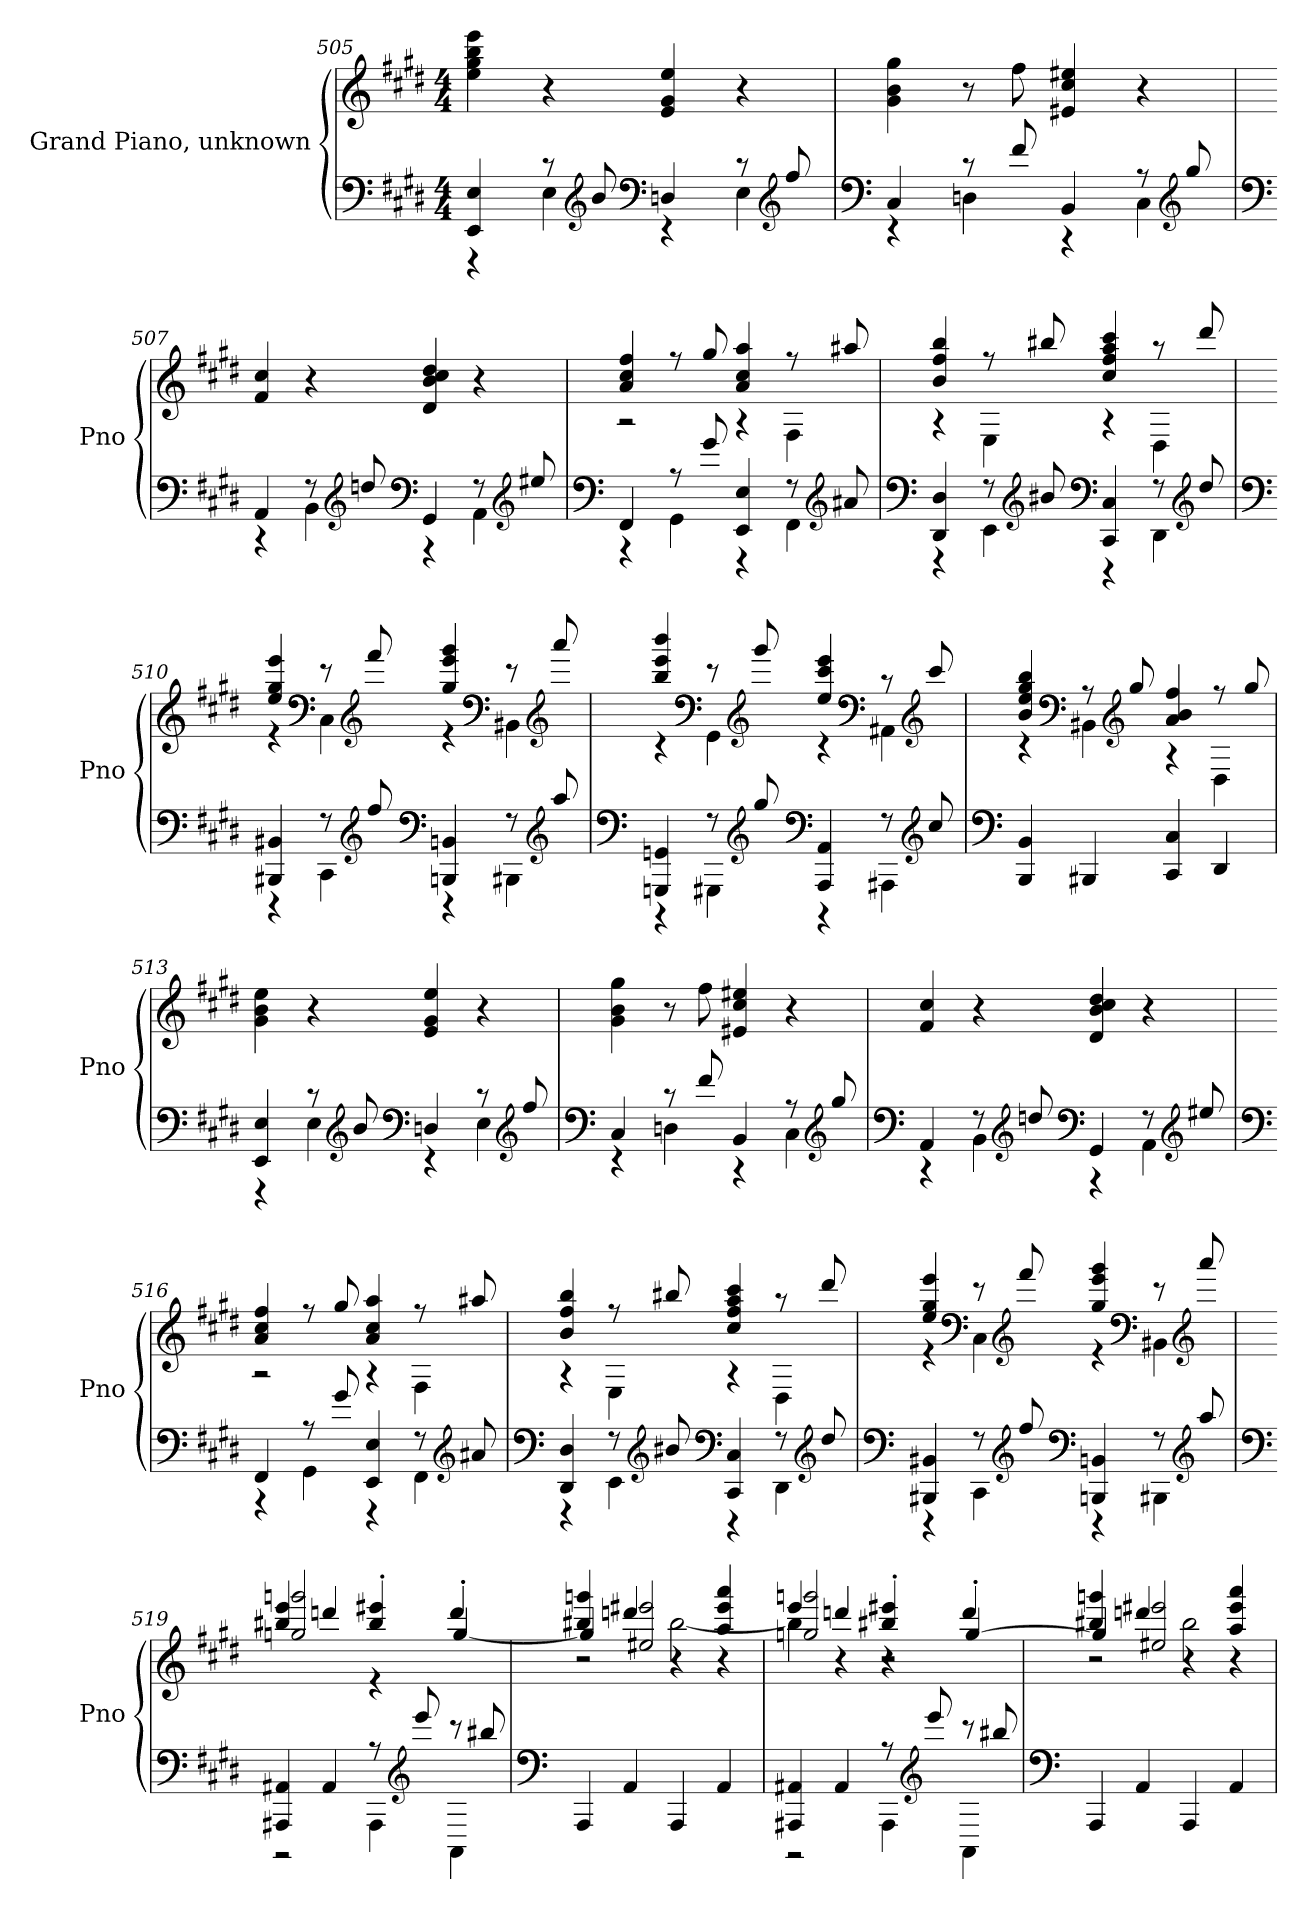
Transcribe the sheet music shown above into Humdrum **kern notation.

**kern	**kern
*part1	*part1
*staff2	*staff1
*I"Grand Piano, unknown	*
*I'Pno	*
!!LO:LB:g=z
*clefF4	*clefG2
*k[f#c#g#d#]	*k[f#c#g#d#]
*M4/4	*M4/4
=505	=505
*^	*
4EE/ 4E/	4r	4ee\ 4gg#\ 4bb\ 4eee\
8r	4E\	4r
*clefG2	*	*
8b/	.	.
*clefF4	*	*
4Dn/	4r	4e/ 4g#/ 4ee/
8r	4E\	4r
*clefG2	*	*
8ff#/	.	.
=506	=506	=506
*clefF4	*	*
4C#/	4r	4g#\ 4b\ 4gg#\
8r	4Dn\	8r
8f#/	.	8ff#\
4BB/	4r	4e#X/ 4cc#/ 4ee#X/
8r	4C#\	4r
*clefG2	*	*
8gg#/	.	.
=507	=507	=507
*clefF4	*	*
4AA/	4r	4f#/ 4cc#/
8r	4BB\	4r
*clefG2	*	*
8ddn/	.	.
*clefF4	*	*
4GG#/	4r	4d#/ 4b/ 4cc#/ 4dd#/
8r	4AA\	4r
*clefG2	*	*
8ee#X/	.	.
!!LO:LB:g=z
=508	=508	=508
*clefF4	*	*
*	*	*^
4FF#/	4r	4a/ 4cc#/ 4ff#/	2r
8r	4GG#\	8r	.
8g#/	.	8gg#/	.
4EE/ 4E/	4r	4a/ 4cc#/ 4aa/	4r
8r	4FF#\	8r	4F#\
*clefG2	*	*	*
8a#X/	.	8aa#X/	.
=509	=509	=509	=509
*clefF4	*	*	*
4DD#/ 4D#/	4r	4b/ 4ff#/ 4bb/	4r
8r	4EE\	8r	4E\
*clefG2	*	*	*
8b#X/	.	8bb#X/	.
*clefF4	*	*	*
4CC#/ 4C#/	4r	4cc#/ 4ff#/ 4aa/ 4ccc#/	4r
8r	4DD#\	8r	4D#\
*clefG2	*	*	*
8dd#/	.	8ddd#/	.
!!LO:LB:g=z	!!
=510	=510	=510	=510
*clefF4	*	*	*
4BBB#X/ 4BB#X/	4r	4ee/ 4gg#/ 4eee/	4r
*	*	*clefF4	*
8r	4CC#\	8r	4C#\
*clefG2	*	*clefG2	*
8ff#/	.	8fff#/	.
*clefF4	*	*	*
4BBBn/ 4BBn/	4r	4gg#/ 4eee/ 4ggg#/	4r
*	*	*clefF4	*
8r	4BBB#X\	8r	4BB#X\
*clefG2	*	*clefG2	*
8aa/	.	8aaa/	.
=511	=511	=511	=511
*clefF4	*	*	*
4GGGn/ 4GGn/	4r	4bb/ 4eee/ 4bbb/	4r
*	*	*clefF4	*
8r	4GGG#X\	8r	4GG#\
*clefG2	*	*clefG2	*
8gg#/	.	8ggg#/	.
*clefF4	*	*	*
4AAA/ 4AA/	4r	4ee/ 4ccc#/ 4eee/	4r
*	*	*clefF4	*
8r	4AAA#X\	8r	4AA#X\
*clefG2	*	*clefG2	*
8cc#/	.	8ccc#/	.
*v	*v	*	*
!!LO:PB:g=z	!!
=512	=512	=512
*clefF4	*	*
4BBB/ 4BB/	4b/ 4ee/ 4gg#/ 4bb/	4r
*	*clefF4	*
4BBB#X/	8r	4BB#X\
*	*clefG2	*
.	8gg#/	.
4CC#/ 4C#/	4a/ 4b/ 4ff#/	4r
4DD#/	8r	4D#\
.	8gg#/	.
*	*v	*v
=513	=513
*^	*
4EE/ 4E/	4r	4g#\ 4b\ 4ee\
8r	4E\	4r
*clefG2	*	*
8b/	.	.
*clefF4	*	*
4Dn/	4r	4e/ 4g#/ 4ee/
8r	4E\	4r
*clefG2	*	*
8ff#/	.	.
=514	=514	=514
*clefF4	*	*
4C#/	4r	4g#\ 4b\ 4gg#\
8r	4Dn\	8r
8f#/	.	8ff#\
4BB/	4r	4e#X/ 4cc#/ 4ee#X/
8r	4C#\	4r
*clefG2	*	*
8gg#/	.	.
!!LO:LB:g=z
=515	=515	=515
*clefF4	*	*
4AA/	4r	4f#/ 4cc#/
8r	4BB\	4r
*clefG2	*	*
8ddn/	.	.
*clefF4	*	*
4GG#/	4r	4d#/ 4b/ 4cc#/ 4dd#/
8r	4AA\	4r
*clefG2	*	*
8ee#X/	.	.
=516	=516	=516
*clefF4	*	*
*	*	*^
4FF#/	4r	4a/ 4cc#/ 4ff#/	2r
8r	4GG#\	8r	.
8g#/	.	8gg#/	.
4EE/ 4E/	4r	4a/ 4cc#/ 4aa/	4r
8r	4FF#\	8r	4F#\
*clefG2	*	*	*
8a#X/	.	8aa#X/	.
=517	=517	=517	=517
*clefF4	*	*	*
4DD#/ 4D#/	4r	4b/ 4ff#/ 4bb/	4r
8r	4EE\	8r	4E\
*clefG2	*	*	*
8b#X/	.	8bb#X/	.
*clefF4	*	*	*
4CC#/ 4C#/	4r	4cc#/ 4ff#/ 4aa/ 4ccc#/	4r
8r	4DD#\	8r	4D#\
*clefG2	*	*	*
8dd#/	.	8ddd#/	.
!!LO:LB:g=z	!!
=518	=518	=518	=518
*clefF4	*	*	*
4BBB#X/ 4BB#X/	4r	4ee/ 4gg#/ 4eee/	4r
*	*	*clefF4	*
8r	4CC#\	8r	4C#\
*clefG2	*	*clefG2	*
8ff#/	.	8fff#/	.
*clefF4	*	*	*
4BBBn/ 4BBn/	4r	4gg#/ 4eee/ 4ggg#/	4r
*	*	*clefF4	*
8r	4BBB#X\	8r	4BB#X\
*clefG2	*	*clefG2	*
8aa/	.	8aaa/	.
=519	=519	=519	=519
*clefF4	*	*	*
4AAA#X/ 4AA#X/	2r	4bb#X/ 4eee/	2ggn/ 2gggn/
4AA#/	.	4dddn/	.
8r	4AAA#\	4bb#/' 4eee#X/'	4r
*clefG2	*	*	*
8eee/	.	.	.
8r	4AA#\	4ddd'/	[4gg/
8bb#X/	.	.	.
*v	*v	*	*
*	*v	*v
=520	=520
*clefF4	*
*	*^
*	*	*^
4AAA/	4bb#X/ 4gggn/	2r	4gg/]
4AA/	4dddn/	.	2ee#X/ 2eee#X/
4AAA/	4r	[2bb#\	.
4AA/	4aa/ 4eee#/ 4aaa/	.	4r
!!LO:LB:g=z	!!	!!
=521	=521	=521	=521
*^	*	*	*
4AAA#X/ 4AA#X/	2r	4eee/	4bb#\]	2ggn/ 2gggn/
4AA#/	.	4dddn/	4r	.
8r	4AAA#\	4bb#X/' 4eee#X/'	2r	4r
*clefG2	*	*	*	*
8eee/	.	.	.	.
8r	4AA#\	4ddd'/	.	[4gg/
8bb#X/	.	.	.	.
*v	*v	*	*	*
=522	=522	=522	=522
*clefF4	*	*	*
4AAA/	4bb#X/ 4gggn/	2r	4gg/]
4AA/	4dddn/	.	2ee#X/ 2eee#X/
4AAA/	4r	2bb#\	.
4AA/	4aa/ 4eee#/ 4aaa/	.	4r
*	*v	*v	*v
=	=
*-	*-
